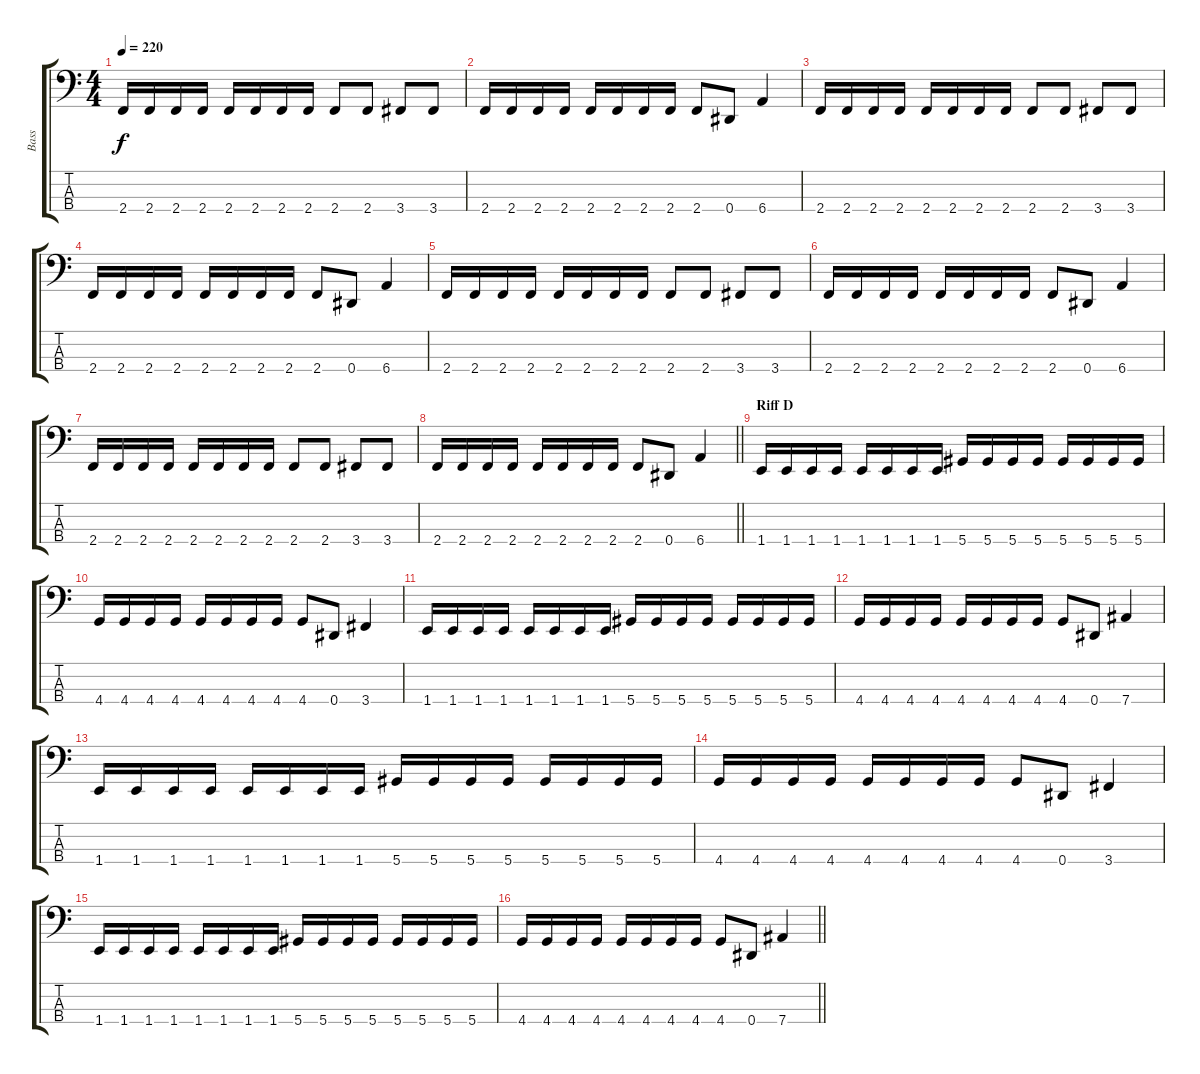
\track ("Bass" "Bass") {instrument electricbassfinger}
\staff {score tabs}
\tuning (Gb2 Db2 Ab1 Eb1) {hide}
\ts (4 4)
\tempo 220
\clef f4
\ks c
2.4.16{dy f} 2.4.16 2.4.16 2.4.16 2.4.16 2.4.16 2.4.16 2.4.16 2.4.8 2.4.8 3.4.8 3.4.8 |
2.4.16 2.4.16 2.4.16 2.4.16 2.4.16 2.4.16 2.4.16 2.4.16 2.4.8 0.4.8 6.4.4 |
2.4.16 2.4.16 2.4.16 2.4.16 2.4.16 2.4.16 2.4.16 2.4.16 2.4.8 2.4.8 3.4.8 3.4.8 |
2.4.16 2.4.16 2.4.16 2.4.16 2.4.16 2.4.16 2.4.16 2.4.16 2.4.8 0.4.8 6.4.4 |
2.4.16 2.4.16 2.4.16 2.4.16 2.4.16 2.4.16 2.4.16 2.4.16 2.4.8 2.4.8 3.4.8 3.4.8 |
2.4.16 2.4.16 2.4.16 2.4.16 2.4.16 2.4.16 2.4.16 2.4.16 2.4.8 0.4.8 6.4.4 |
2.4.16 2.4.16 2.4.16 2.4.16 2.4.16 2.4.16 2.4.16 2.4.16 2.4.8 2.4.8 3.4.8 3.4.8 |
\barLineRight lightlight
2.4.16 2.4.16 2.4.16 2.4.16 2.4.16 2.4.16 2.4.16 2.4.16 2.4.8 0.4.8 6.4.4 |
\section ("" "Riff D")
1.4.16 1.4.16 1.4.16 1.4.16 1.4.16 1.4.16 1.4.16 1.4.16 5.4.16 5.4.16 5.4.16 5.4.16 5.4.16 5.4.16 5.4.16 5.4.16 |
4.4.16 4.4.16 4.4.16 4.4.16 4.4.16 4.4.16 4.4.16 4.4.16 4.4.8 0.4.8 3.4.4 |
1.4.16 1.4.16 1.4.16 1.4.16 1.4.16 1.4.16 1.4.16 1.4.16 5.4.16 5.4.16 5.4.16 5.4.16 5.4.16 5.4.16 5.4.16 5.4.16 |
4.4.16 4.4.16 4.4.16 4.4.16 4.4.16 4.4.16 4.4.16 4.4.16 4.4.8 0.4.8 7.4.4 |
1.4.16 1.4.16 1.4.16 1.4.16 1.4.16 1.4.16 1.4.16 1.4.16 5.4.16 5.4.16 5.4.16 5.4.16 5.4.16 5.4.16 5.4.16 5.4.16 |
4.4.16 4.4.16 4.4.16 4.4.16 4.4.16 4.4.16 4.4.16 4.4.16 4.4.8 0.4.8 3.4.4 |
1.4.16 1.4.16 1.4.16 1.4.16 1.4.16 1.4.16 1.4.16 1.4.16 5.4.16 5.4.16 5.4.16 5.4.16 5.4.16 5.4.16 5.4.16 5.4.16 |
\barLineRight lightlight
4.4.16 4.4.16 4.4.16 4.4.16 4.4.16 4.4.16 4.4.16 4.4.16 4.4.8 0.4.8 7.4.4
